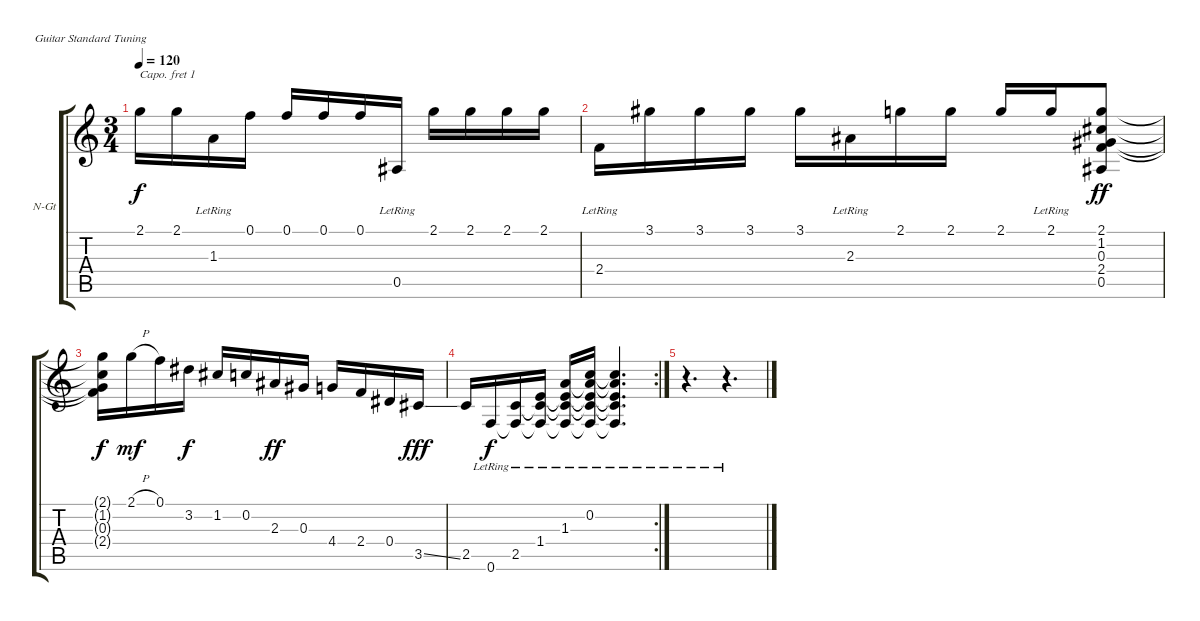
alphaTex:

\bracketExtendMode groupsimilarinstruments
\firstSystemTrackNameOrientation horizontal
\otherSystemsTrackNameOrientation horizontal
\track ("Minera" "N-Gt") {instrument acousticguitarnylon}
\staff {score tabs}
\capo 1
\tuning (E4 B3 G3 D3 A2 E2)
\ts (3 4)
\tempo 120
\clef g2
\ks c
2.1.16{dy f} 2.1.16 1.3{lr}.16 0.1.16 0.1.16 0.1.16 0.1.16 0.5{lr}.16 2.1.16 2.1.16 2.1.16 2.1.16 |
2.4{lr}.16 3.1.16 3.1.16 3.1.16 3.1.16 2.3{lr}.16 2.1.16 2.1.16 2.1.16 2.1{lr}.16 (2.1 1.2 0.3 2.4 0.5).8{dy ff} |
(2.1{t} 1.2{t} 0.3{t} 2.4{t}).16{dy f} 2.1{h}.16{dy mf} 0.1.16 3.2.16{dy f} 1.2.16 0.2.16 2.3.16{dy ff} 0.3.16 4.4.16 2.4.16 0.4.16 3.5{ss}.16{dy fff} |
\rc 2
2.5.16 0.6{lr}.16{dy f} (2.5{lr} 0.6{lr t}).16 (1.4{lr} 2.5{lr t} 0.6{lr t}).16 (1.3{lr} 1.4{lr t} 2.5{lr t} 0.6{lr t}).16 (0.2{lr} 1.3{lr t} 1.4{lr t} 2.5{lr t} 0.6{lr t}).16 (0.2{lr t} 1.3{lr t} 1.4{lr t} 2.5{lr t} 0.6{lr t}).4{d} |
r.4{d} r.4{d}
